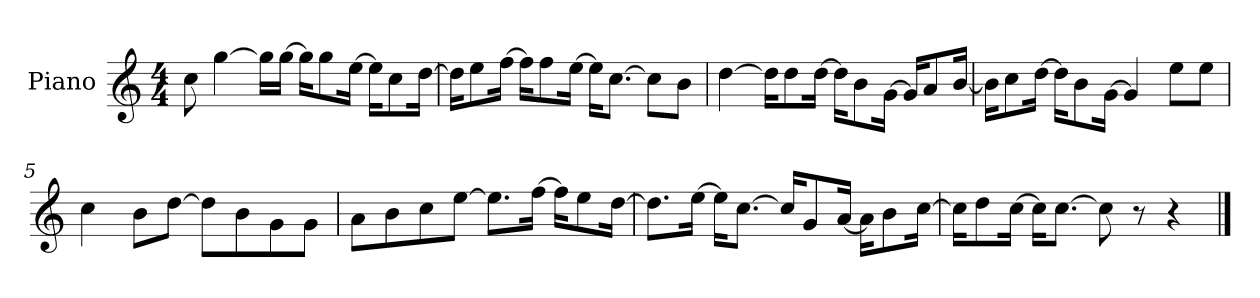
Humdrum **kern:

**kern
*part1
*staff1
*I"Piano
*I'P-no
*clefG2
*k[]
*M4/4
*MM90
=1
8cc\
[4gg\
16gg\LL]
[16gg\JJ
16gg\KL]
8gg\
[16ee\Jk
16ee\KL]
8cc\
[16dd\Jk
=2
16dd\KL]
8ee\
[16ff\Jk
16ff\KL]
8ff\
[16ee\Jk
16ee\KL]
[8.cc\J
8cc\L]
8b\J
=3
[4dd\
16dd\KL]
8dd\
[16dd\Jk
16dd\KL]
8b\
[16g\Jk
16g/KL]
8a/
[16b/Jk
=4
16b\KL]
8cc\
[16dd\Jk
16dd\KL]
8b\
[16g\Jk
4g/]
8ee\L
8ee\J
!!LO:LB:g=z
=5
4cc\
8b\L
[8dd\J
8dd\L]
8b\
8g\
8g\J
=6
8a\L
8b\
8cc\
[8ee\J
8.ee\L]
[16ff\Jk
16ff\KL]
8ee\
[16dd\Jk
=7
8.dd\L]
[16ee\Jk
16ee\KL]
[8.cc\J
16cc/KL]
8g/
[16a/Jk
16a\KL]
8b\
[16cc\Jk
=8
16cc\KL]
8dd\
[16cc\Jk
16cc\KL]
[8.cc\J
8cc\]
8r
4r
==
*-
